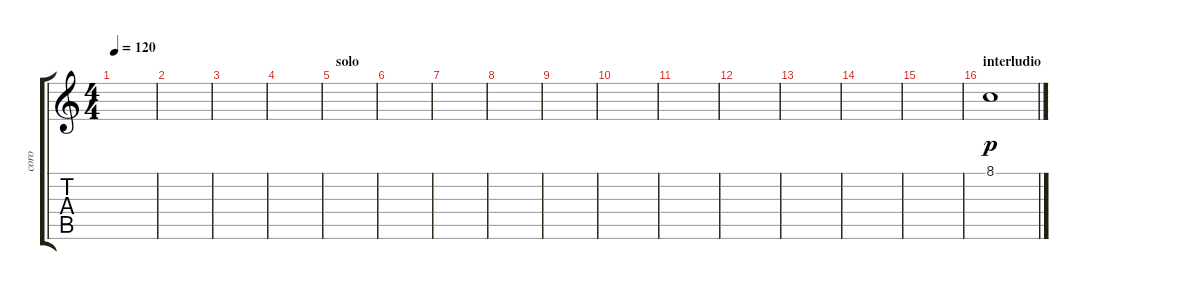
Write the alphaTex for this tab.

\track ("coro" "coro") {instrument choiraahs}
\staff {score tabs}
\tuning (E4 B3 G3 D3 A2 E2) {hide}
\ts (4 4)
\tempo 120
\clef g2
\ks c
|
|
|
|
\section ("" "solo")
|
|
|
|
|
|
|
|
|
|
|
\section ("" "interludio")
8.1.1{dy p}
